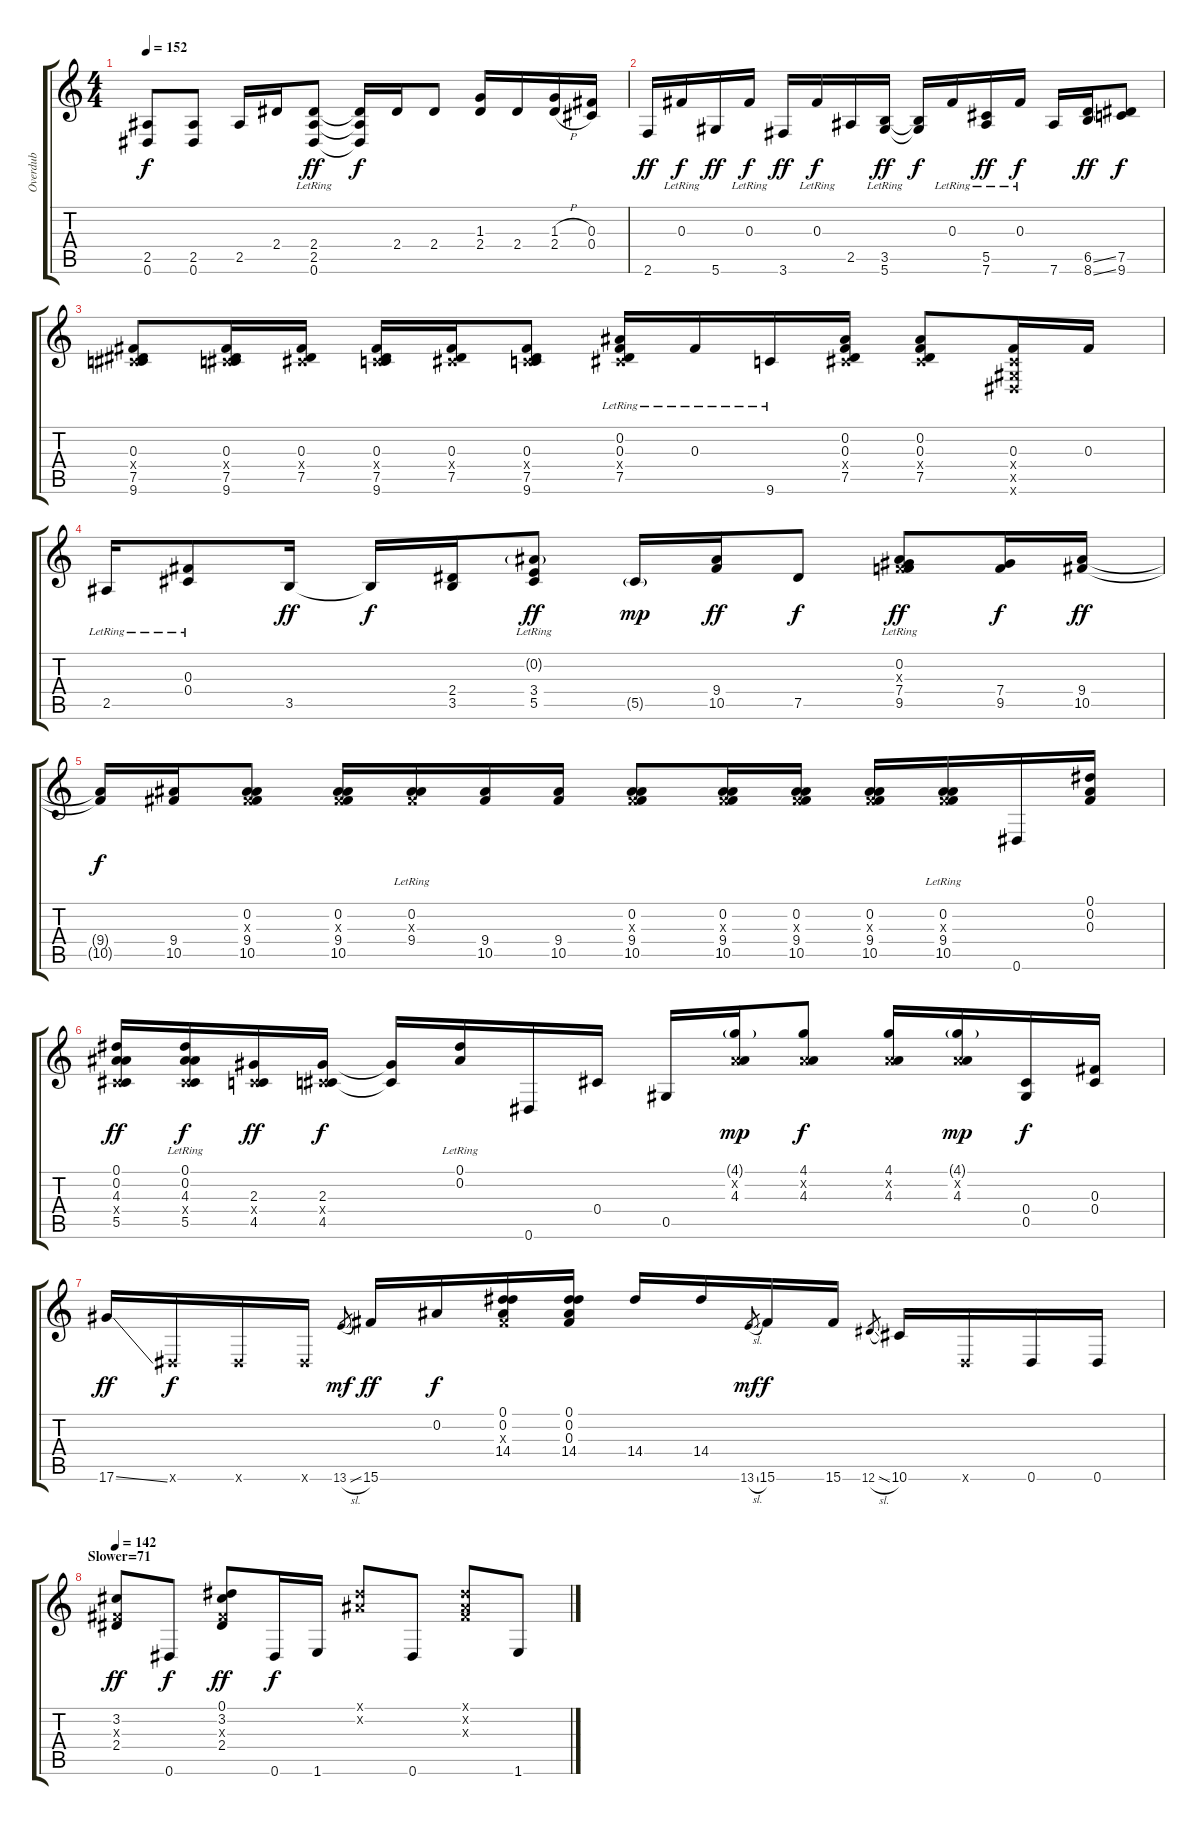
\track ("Overdub" "Overdub") {instrument fretlessbass}
\staff {score tabs}
\tuning (Eb4 Bb3 Gb3 Db3 Ab2 Eb2) {hide}
\ts (4 4)
\tempo 152
\clef g2
\ks c
(2.5 0.6).8{dy f} (2.5 0.6).8 2.5.16 2.4.16 (2.4 2.5{lr} 0.6{lr}).8{dy ff} (2.4{t} 2.5{t} 0.6{t}).16{dy f} 2.4.16 2.4.8 (1.3 2.4).16 2.4.16 (1.3{h} 2.4{h}).16 (0.3 0.4).16 |
2.6.16{dy ff} 0.3{lr}.16{dy f} 5.6.16{dy ff} 0.3{lr}.16{dy f} 3.6.16{dy ff} 0.3{lr}.16{dy f} 2.5.16 (3.5{lr} 5.6{lr}).16{dy ff} (3.5{t} 5.6{t}).16{dy f} 0.3{lr}.16 (5.5{lr} 7.6{lr}).16{dy ff} 0.3{lr}.16{dy f} 7.6.16 (6.5{ss} 8.6{ss}).16{dy ff} (7.5 9.6).8{dy f} |
(0.3 0.4{x} 7.5 9.6).8 (0.3 0.4{x} 7.5 9.6).16 (0.3 0.4{x} 7.5).16 (0.3 0.4{x} 7.5 9.6).16 (0.3 0.4{x} 7.5).16 (0.3 0.4{x} 7.5 9.6).8 (0.2{lr} 0.3 0.4{x} 7.5{lr}).16 0.3{lr}.16 9.6{lr}.16 (0.2 0.3 0.4{x} 7.5).16 (0.2 0.3 0.4{x} 7.5).8 (0.3 0.4{x} 0.5{x} 0.6{x}).16 0.3.16 |
2.5{lr}.16 (0.3{lr} 0.4{lr}).8 3.5.16{dy ff} 3.5{t}.16{dy f} (2.4 3.5).16 (0.2{g} 3.4{lr} 5.5).8{dy ff} 5.5{g}.16{dy mp} (9.4 10.5).16{dy ff} 7.5.8{dy f} (0.2{lr} 0.3{x} 7.4 9.5).8{dy ff} (7.4 9.5).16{dy f} (9.4 10.5).16{dy ff} |
(9.4{t} 10.5{t}).16{dy f} (9.4 10.5).16 (0.2 0.3{x} 9.4 10.5).8 (0.2 0.3{x} 9.4 10.5).16 (0.2{lr} 0.3{x} 9.4).16 (9.4 10.5).16 (9.4 10.5).16 (0.2 0.3{x} 9.4 10.5).8 (0.2 0.3{x} 9.4 10.5).16 (0.2 0.3{x} 9.4 10.5).16 (0.2 0.3{x} 9.4 10.5).16 (0.2{lr} 0.3{x} 9.4 10.5).16 0.6.16 (0.1 0.2 0.3).16 |
(0.1 0.2 4.3 0.4{x} 5.5).16{dy ff} (0.1{lr} 0.2{lr} 4.3 0.4{x} 5.5).16{dy f} (2.3 0.4{x} 4.5).16{dy ff} (2.3 0.4{x} 4.5).16{dy f} (2.3{t} 4.5{t}).16 (0.1{lr} 0.2{lr}).16 0.6.16 0.4.16 0.5.16 (4.1{g} 0.2{x} 4.3).16{dy mp} (4.1 0.2{x} 4.3).8{dy f} (4.1 0.2{x} 4.3).16 (4.1{g} 0.2{x} 4.3).16{dy mp} (0.4 0.5).16{dy f} (0.3 0.4).16 |
17.6{ss}.16{dy ff} 0.6{x}.16{dy f} 0.6{x}.16 0.6{x}.16 13.6{sl}.8{gr dy mf} 15.6.16{dy ff} 0.2.16{dy f} (0.1 0.2 0.3{x} 14.4).16 (0.1 0.2 0.3 14.4).16 14.4.16 14.4.16 13.6{sl}.8{gr dy mf} 15.6.16{dy f} 15.6.16 12.6{sl}.8{gr} 10.6.16 0.6{x}.16 0.6.16 0.6.16 |
\section ("" "Slower=71")
\tempo 142
(3.2 0.3{x} 2.4).8{dy ff} 0.6.8{dy f} (0.1 3.2 0.3{x} 2.4).8{dy ff} 0.6.16{dy f} 1.6.16 (0.1{x} 0.2{x}).8 0.6.8 (0.1{x} 0.2{x} 0.3{x}).8 1.6.8
